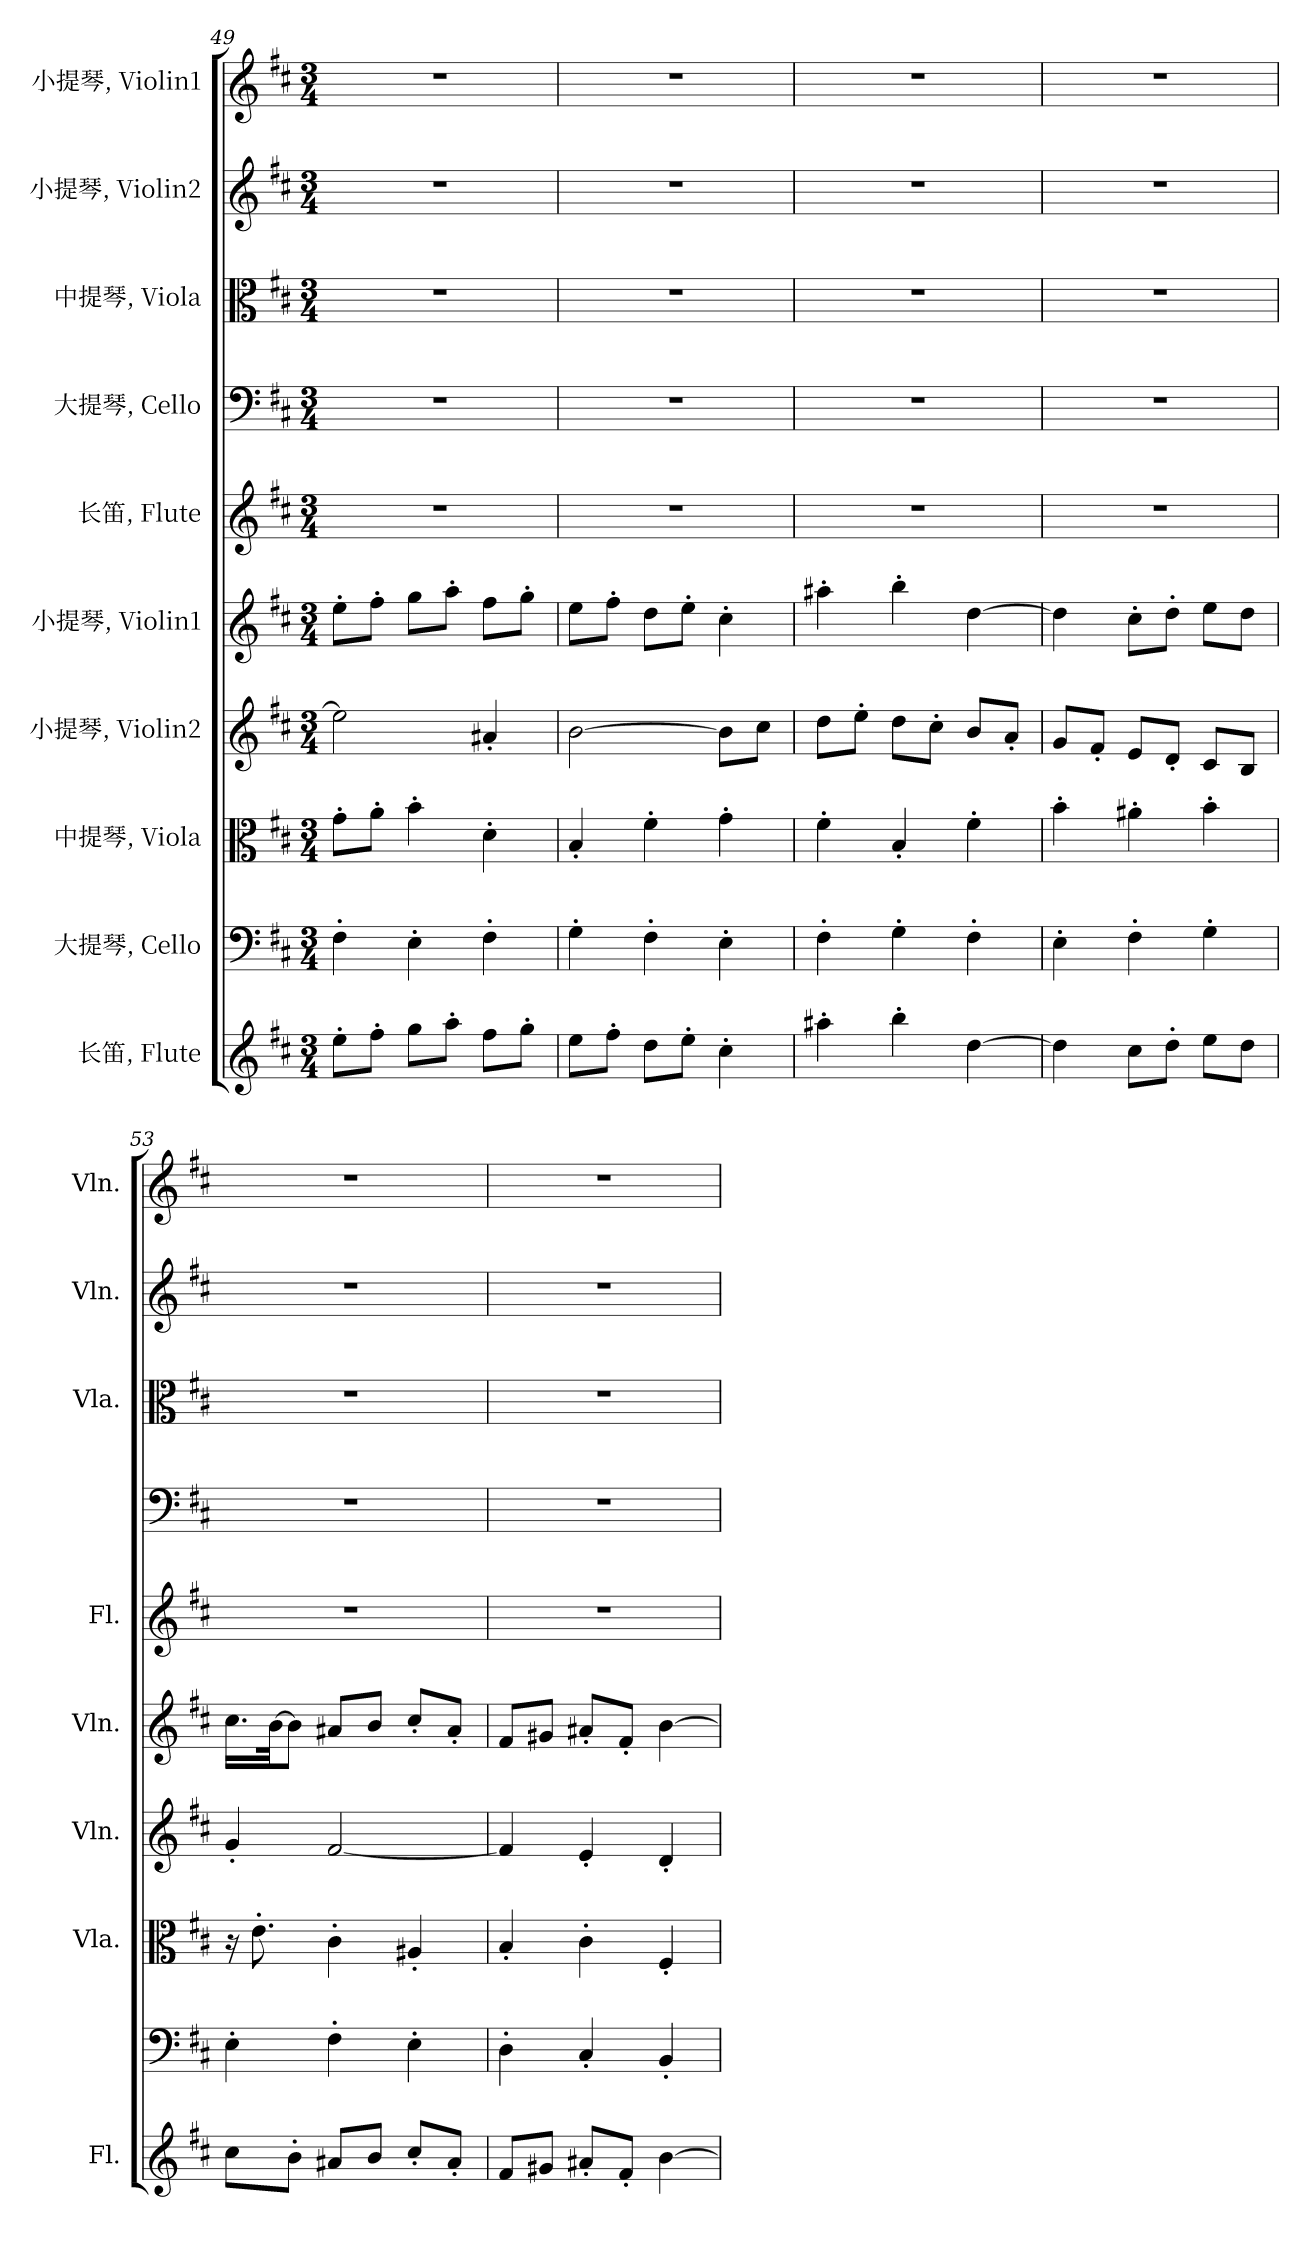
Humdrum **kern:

**kern	**kern	**kern	**kern	**kern	**kern	**kern	**kern	**kern	**kern
*part10	*part9	*part8	*part7	*part6	*part5	*part4	*part3	*part2	*part1
*staff10	*staff9	*staff8	*staff7	*staff6	*staff5	*staff4	*staff3	*staff2	*staff1
*I"长笛, Flute	*I"大提琴, Cello	*I"中提琴, Viola	*I"小提琴, Violin2	*I"小提琴, Violin1	*I"长笛, Flute	*I"大提琴, Cello	*I"中提琴, Viola	*I"小提琴, Violin2	*I"小提琴, Violin1
*I'Fl.	*	*I'Vla.	*I'Vln.	*I'Vln.	*I'Fl.	*	*I'Vla.	*I'Vln.	*I'Vln.
*clefG2	*clefF4	*clefC3	*clefG2	*clefG2	*clefG2	*clefF4	*clefC3	*clefG2	*clefG2
*k[f#c#]	*k[f#c#]	*k[f#c#]	*k[f#c#]	*k[f#c#]	*k[f#c#]	*k[f#c#]	*k[f#c#]	*k[f#c#]	*k[f#c#]
*M3/4	*M3/4	*M3/4	*M3/4	*M3/4	*M3/4	*M3/4	*M3/4	*M3/4	*M3/4
=49	=49	=49	=49	=49	=49	=49	=49	=49	=49
8ee'\L	4F#'\	8g'\L	2ee\]	8ee'\L	2.r	2.r	2.r	2.r	2.r
8ff#'\J	.	8a'\J	.	8ff#'\J	.	.	.	.	.
8gg\L	4E'\	4b'\	.	8gg\L	.	.	.	.	.
8aa'\J	.	.	.	8aa'\J	.	.	.	.	.
8ff#\L	4F#'\	4d'\	4a#X'/	8ff#\L	.	.	.	.	.
8gg'\J	.	.	.	8gg'\J	.	.	.	.	.
=50	=50	=50	=50	=50	=50	=50	=50	=50	=50
8ee\L	4G'\	4B'/	[2b\	8ee\L	2.r	2.r	2.r	2.r	2.r
8ff#'\J	.	.	.	8ff#'\J	.	.	.	.	.
8dd\L	4F#'\	4f#'\	.	8dd\L	.	.	.	.	.
8ee'\J	.	.	.	8ee'\J	.	.	.	.	.
4cc#'\	4E'\	4g'\	8b\L]	4cc#'\	.	.	.	.	.
.	.	.	8cc#\J	.	.	.	.	.	.
=51	=51	=51	=51	=51	=51	=51	=51	=51	=51
4aa#X'\	4F#'\	4f#'\	8dd\L	4aa#X'\	2.r	2.r	2.r	2.r	2.r
.	.	.	8ee'\J	.	.	.	.	.	.
4bb'\	4G'\	4B'/	8dd\L	4bb'\	.	.	.	.	.
.	.	.	8cc#'\J	.	.	.	.	.	.
[4dd\	4F#'\	4f#'\	8b/L	[4dd\	.	.	.	.	.
.	.	.	8a'/J	.	.	.	.	.	.
=52	=52	=52	=52	=52	=52	=52	=52	=52	=52
4dd\]	4E'\	4b'\	8g/L	4dd\]	2.r	2.r	2.r	2.r	2.r
.	.	.	8f#'/J	.	.	.	.	.	.
8cc#\L	4F#'\	4a#X'\	8e/L	8cc#'\L	.	.	.	.	.
8dd'\J	.	.	8d'/J	8dd'\J	.	.	.	.	.
8ee\L	4G'\	4b'\	8c#/L	8ee\L	.	.	.	.	.
8dd\J	.	.	8B/J	8dd\J	.	.	.	.	.
!!LO:PB:g=z
=53	=53	=53	=53	=53	=53	=53	=53	=53	=53
8cc#\L	4E'\	16r	4g'/	16.cc#\LL	2.r	2.r	2.r	2.r	2.r
.	.	8.e'\	.	.	.	.	.	.	.
.	.	.	.	[32b\JK	.	.	.	.	.
8b'\J	.	.	.	8b\J]	.	.	.	.	.
8a#X/L	4F#'\	4c#'\	[2f#/	8a#X/L	.	.	.	.	.
8b/J	.	.	.	8b/J	.	.	.	.	.
8cc#'/L	4E'\	4A#X'/	.	8cc#'/L	.	.	.	.	.
8a#'/J	.	.	.	8a#'/J	.	.	.	.	.
=54	=54	=54	=54	=54	=54	=54	=54	=54	=54
8f#/L	4D'\	4B'/	4f#/]	8f#/L	2.r	2.r	2.r	2.r	2.r
8g#X/J	.	.	.	8g#X/J	.	.	.	.	.
8a#X'/L	4C#'/	4c#'\	4e'/	8a#X'/L	.	.	.	.	.
8f#'/J	.	.	.	8f#'/J	.	.	.	.	.
[4b\	4BB'/	4F#'/	4d'/	[4b\	.	.	.	.	.
=	=	=	=	=	=	=	=	=	=
*-	*-	*-	*-	*-	*-	*-	*-	*-	*-
